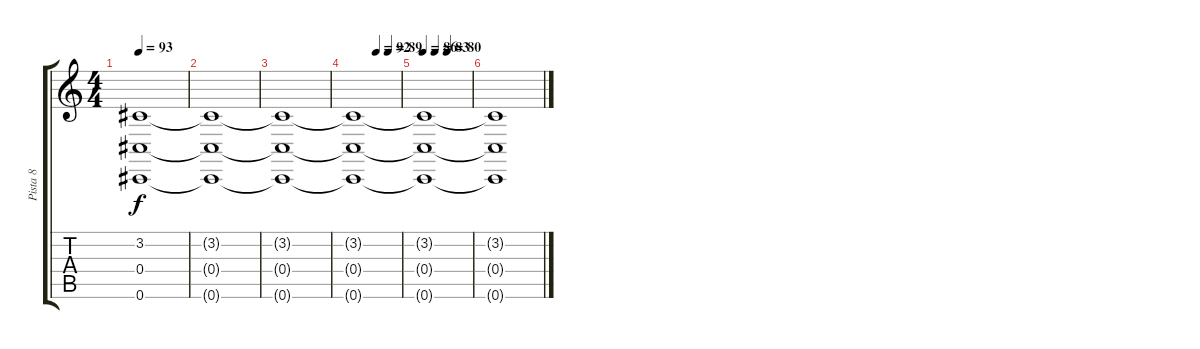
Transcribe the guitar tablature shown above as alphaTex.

\track ("Pista 8" "Pista 8") {instrument synthstrings2}
\staff {score tabs}
\tuning (Eb4 Bb3 Gb3 Db3 Ab2 Db2) {hide}
\ts (4 4)
\tempo 93
\clef g2
\ks c
(3.2{t} 0.4{t} 0.6{t}).1{dy f} |
(3.2{t} 0.4{t} 0.6{t}).1 |
(3.2{t} 0.4{t} 0.6{t}).1 |
\tempo (92 0.5)
\tempo (89 0.75)
(3.2{t} 0.4{t} 0.6{t}).1 |
\tempo 86
\tempo (83 0.25)
\tempo (80 0.5)
(3.2{t} 0.4{t} 0.6{t}).1 |
(3.2{t} 0.4{t} 0.6{t}).1
